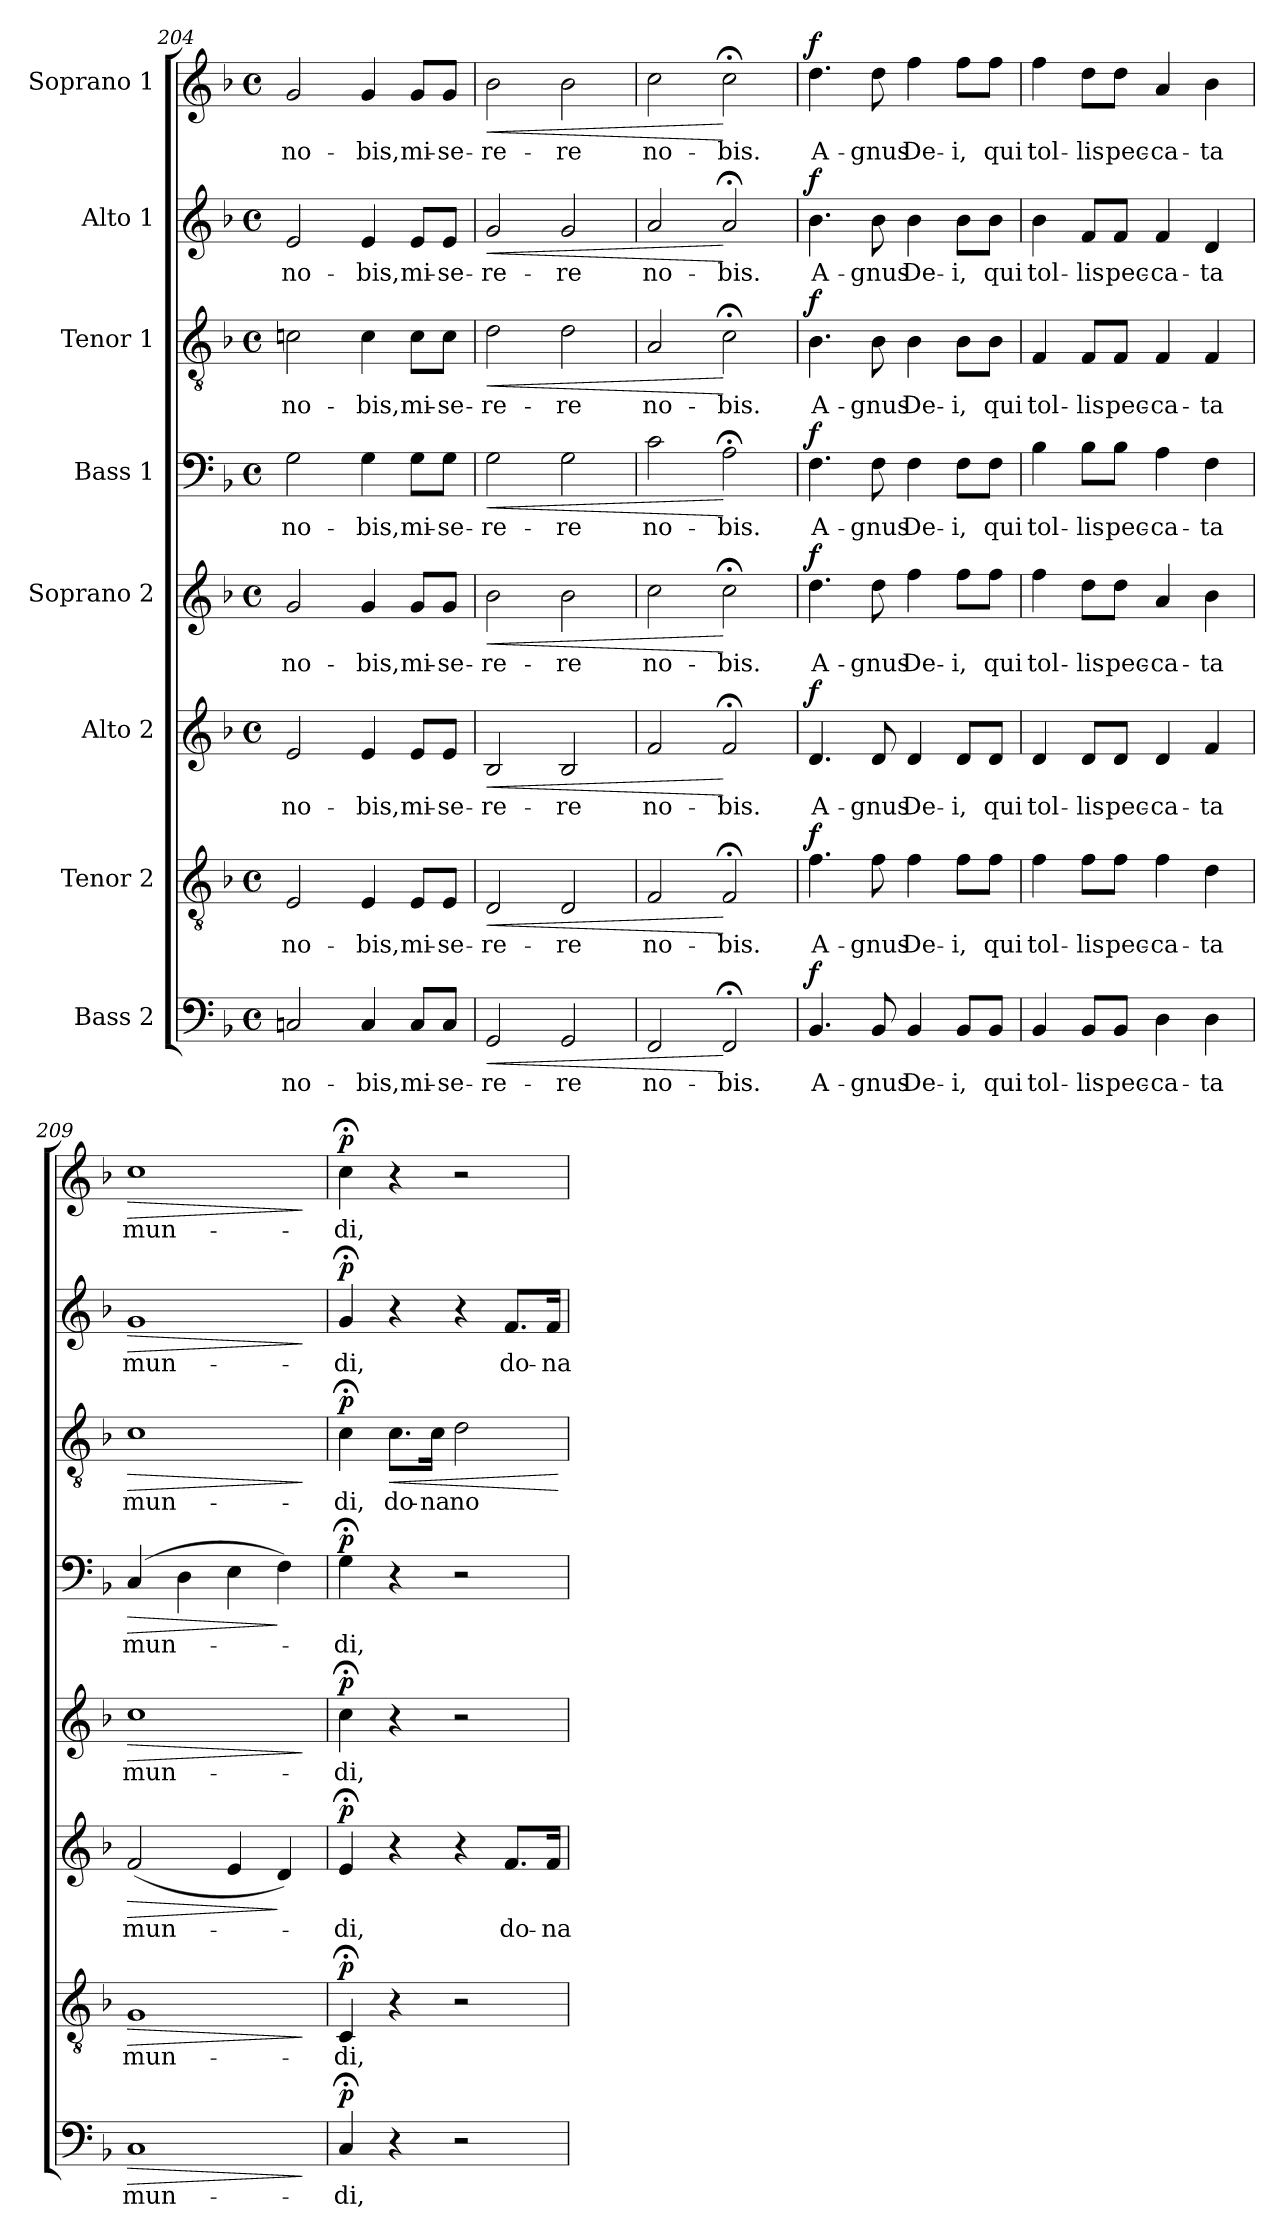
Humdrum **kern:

**kern	**text	**dynam	**kern	**text	**dynam	**kern	**text	**dynam	**kern	**text	**dynam	**kern	**text	**dynam	**kern	**text	**dynam	**kern	**text	**dynam	**kern	**text	**dynam
*part8	*part8	*part8	*part7	*part7	*part7	*part6	*part6	*part6	*part5	*part5	*part5	*part4	*part4	*part4	*part3	*part3	*part3	*part2	*part2	*part2	*part1	*part1	*part1
*staff8	*staff8	*staff8	*staff7	*staff7	*staff7	*staff6	*staff6	*staff6	*staff5	*staff5	*staff5	*staff4	*staff4	*staff4	*staff3	*staff3	*staff3	*staff2	*staff2	*staff2	*staff1	*staff1	*staff1
*I"Bass 2	*	*	*I"Tenor 2	*	*	*I"Alto 2	*	*	*I"Soprano 2	*	*	*I"Bass 1	*	*	*I"Tenor 1	*	*	*I"Alto 1	*	*	*I"Soprano 1	*	*
*clefF4	*	*	*clefGv2	*	*	*clefG2	*	*	*clefG2	*	*	*clefF4	*	*	*clefGv2	*	*	*clefG2	*	*	*clefG2	*	*
*k[b-]	*	*	*k[b-]	*	*	*k[b-]	*	*	*k[b-]	*	*	*k[b-]	*	*	*k[b-]	*	*	*k[b-]	*	*	*k[b-]	*	*
*d:	*	*	*d:	*	*	*d:	*	*	*d:	*	*	*d:	*	*	*d:	*	*	*d:	*	*	*d:	*	*
*M4/4	*	*	*M4/4	*	*	*M4/4	*	*	*M4/4	*	*	*M4/4	*	*	*M4/4	*	*	*M4/4	*	*	*M4/4	*	*
*met(c)	*	*	*met(c)	*	*	*met(c)	*	*	*met(c)	*	*	*met(c)	*	*	*met(c)	*	*	*met(c)	*	*	*met(c)	*	*
=204	=204	=204	=204	=204	=204	=204	=204	=204	=204	=204	=204	=204	=204	=204	=204	=204	=204	=204	=204	=204	=204	=204	=204
!	!LO:LY:b	!	!	!LO:LY:b	!	!	!LO:LY:b	!	!	!LO:LY:b	!	!	!LO:LY:b	!	!	!LO:LY:b	!	!	!LO:LY:b	!	!	!LO:LY:b	!
2Cn/	no-	.	2E/	no-	.	2e/	no-	.	2g/	no-	.	2G\	no-	.	2cn\	no-	.	2e/	no-	.	2g/	no-	.
!	!LO:LY:b	!	!	!LO:LY:b	!	!	!LO:LY:b	!	!	!LO:LY:b	!	!	!LO:LY:b	!	!	!LO:LY:b	!	!	!LO:LY:b	!	!	!LO:LY:b	!
4C/	-bis,	.	4E/	-bis,	.	4e/	-bis,	.	4g/	-bis,	.	4G\	-bis,	.	4c\	-bis,	.	4e/	-bis,	.	4g/	-bis,	.
!	!LO:LY:b	!	!	!LO:LY:b	!	!	!LO:LY:b	!	!	!LO:LY:b	!	!	!LO:LY:b	!	!	!LO:LY:b	!	!	!LO:LY:b	!	!	!LO:LY:b	!
8C/L	mi-	.	8E/L	mi-	.	8e/L	mi-	.	8g/L	mi-	.	8G\L	mi-	.	8c\L	mi-	.	8e/L	mi-	.	8g/L	mi-	.
!	!LO:LY:b	!	!	!LO:LY:b	!	!	!LO:LY:b	!	!	!LO:LY:b	!	!	!LO:LY:b	!	!	!LO:LY:b	!	!	!LO:LY:b	!	!	!LO:LY:b	!
8C/J	-se-	.	8E/J	-se-	.	8e/J	-se-	.	8g/J	-se-	.	8G\J	-se-	.	8c\J	-se-	.	8e/J	-se-	.	8g/J	-se-	.
=205	=205	=205	=205	=205	=205	=205	=205	=205	=205	=205	=205	=205	=205	=205	=205	=205	=205	=205	=205	=205	=205	=205	=205
!	!LO:LY:b	!LO:HP:b	!	!LO:LY:b	!LO:HP:b	!	!LO:LY:b	!LO:HP:b	!	!LO:LY:b	!LO:HP:b	!	!LO:LY:b	!LO:HP:b	!	!LO:LY:b	!LO:HP:b	!	!LO:LY:b	!LO:HP:b	!	!LO:LY:b	!LO:HP:b
2GG/	-re-	<	2D/	-re-	<	2B-/	-re-	<	2b-\	-re-	<	2G\	-re-	<	2d\	-re-	<	2g/	-re-	<	2b-\	-re-	<
!	!LO:LY:b	!	!	!LO:LY:b	!	!	!LO:LY:b	!	!	!LO:LY:b	!	!	!LO:LY:b	!	!	!LO:LY:b	!	!	!LO:LY:b	!	!	!LO:LY:b	!
2GG/	-re	.	2D/	-re	.	2B-/	-re	.	2b-\	-re	.	2G\	-re	.	2d\	-re	.	2g/	-re	.	2b-\	-re	.
!!LO:PB:g=z
=206	=206	=206	=206	=206	=206	=206	=206	=206	=206	=206	=206	=206	=206	=206	=206	=206	=206	=206	=206	=206	=206	=206	=206
!	!LO:LY:b	!	!	!LO:LY:b	!	!	!LO:LY:b	!	!	!LO:LY:b	!	!	!LO:LY:b	!	!	!LO:LY:b	!	!	!LO:LY:b	!	!	!LO:LY:b	!
2FF/	no-	.	2F/	no-	.	2f/	no-	.	2cc\	no-	.	2c\	no-	.	2A/	no-	.	2a/	no-	.	2cc\	no-	.
!	!LO:LY:b	!	!	!LO:LY:b	!	!	!LO:LY:b	!	!	!LO:LY:b	!	!	!LO:LY:b	!	!	!LO:LY:b	!	!	!LO:LY:b	!	!	!LO:LY:b	!
2FF;</	-bis.	[	2F;</	-bis.	[	2f;</	-bis.	[	2cc;<\	-bis.	[	2A;<\	-bis.	[	2c;<\	-bis.	[	2a;</	-bis.	[	2cc;<\	-bis.	[
=207	=207	=207	=207	=207	=207	=207	=207	=207	=207	=207	=207	=207	=207	=207	=207	=207	=207	=207	=207	=207	=207	=207	=207
!	!LO:LY:b	!LO:DY:b	!	!LO:LY:b	!LO:DY:b	!	!LO:LY:b	!LO:DY:b	!	!LO:LY:b	!LO:DY:b	!	!LO:LY:b	!LO:DY:b	!	!LO:LY:b	!LO:DY:b	!	!LO:LY:b	!LO:DY:b	!	!LO:LY:b	!LO:DY:b
4.BB-/	A-	f	4.f\	A-	f	4.d/	A-	f	4.dd\	A-	f	4.F\	A-	f	4.B-\	A-	f	4.b-\	A-	f	4.dd\	A-	f
!	!LO:LY:b	!	!	!LO:LY:b	!	!	!LO:LY:b	!	!	!LO:LY:b	!	!	!LO:LY:b	!	!	!LO:LY:b	!	!	!LO:LY:b	!	!	!LO:LY:b	!
8BB-/	-gnus	.	8f\	-gnus	.	8d/	-gnus	.	8dd\	-gnus	.	8F\	-gnus	.	8B-\	-gnus	.	8b-\	-gnus	.	8dd\	-gnus	.
!	!LO:LY:b	!	!	!LO:LY:b	!	!	!LO:LY:b	!	!	!LO:LY:b	!	!	!LO:LY:b	!	!	!LO:LY:b	!	!	!LO:LY:b	!	!	!LO:LY:b	!
4BB-/	De-	.	4f\	De-	.	4d/	De-	.	4ff\	De-	.	4F\	De-	.	4B-\	De-	.	4b-\	De-	.	4ff\	De-	.
!	!LO:LY:b	!	!	!LO:LY:b	!	!	!LO:LY:b	!	!	!LO:LY:b	!	!	!LO:LY:b	!	!	!LO:LY:b	!	!	!LO:LY:b	!	!	!LO:LY:b	!
8BB-/L	-i,	.	8f\L	-i,	.	8d/L	-i,	.	8ff\L	-i,	.	8F\L	-i,	.	8B-\L	-i,	.	8b-\L	-i,	.	8ff\L	-i,	.
!	!LO:LY:b	!	!	!LO:LY:b	!	!	!LO:LY:b	!	!	!LO:LY:b	!	!	!LO:LY:b	!	!	!LO:LY:b	!	!	!LO:LY:b	!	!	!LO:LY:b	!
8BB-/J	qui	.	8f\J	qui	.	8d/J	qui	.	8ff\J	qui	.	8F\J	qui	.	8B-\J	qui	.	8b-\J	qui	.	8ff\J	qui	.
=208	=208	=208	=208	=208	=208	=208	=208	=208	=208	=208	=208	=208	=208	=208	=208	=208	=208	=208	=208	=208	=208	=208	=208
!	!LO:LY:b	!	!	!LO:LY:b	!	!	!LO:LY:b	!	!	!LO:LY:b	!	!	!LO:LY:b	!	!	!LO:LY:b	!	!	!LO:LY:b	!	!	!LO:LY:b	!
4BB-/	tol-	.	4f\	tol-	.	4d/	tol-	.	4ff\	tol-	.	4B-\	tol-	.	4F/	tol-	.	4b-\	tol-	.	4ff\	tol-	.
!	!LO:LY:b	!	!	!LO:LY:b	!	!	!LO:LY:b	!	!	!LO:LY:b	!	!	!LO:LY:b	!	!	!LO:LY:b	!	!	!LO:LY:b	!	!	!LO:LY:b	!
8BB-/L	-lis	.	8f\L	-lis	.	8d/L	-lis	.	8dd\L	-lis	.	8B-\L	-lis	.	8F/L	-lis	.	8f/L	-lis	.	8dd\L	-lis	.
!	!LO:LY:b	!	!	!LO:LY:b	!	!	!LO:LY:b	!	!	!LO:LY:b	!	!	!LO:LY:b	!	!	!LO:LY:b	!	!	!LO:LY:b	!	!	!LO:LY:b	!
8BB-/J	pec-	.	8f\J	pec-	.	8d/J	pec-	.	8dd\J	pec-	.	8B-\J	pec-	.	8F/J	pec-	.	8f/J	pec-	.	8dd\J	pec-	.
!	!LO:LY:b	!	!	!LO:LY:b	!	!	!LO:LY:b	!	!	!LO:LY:b	!	!	!LO:LY:b	!	!	!LO:LY:b	!	!	!LO:LY:b	!	!	!LO:LY:b	!
4D\	-ca-	.	4f\	-ca-	.	4d/	-ca-	.	4a/	-ca-	.	4A\	-ca-	.	4F/	-ca-	.	4f/	-ca-	.	4a/	-ca-	.
!	!LO:LY:b	!	!	!LO:LY:b	!	!	!LO:LY:b	!	!	!LO:LY:b	!	!	!LO:LY:b	!	!	!LO:LY:b	!	!	!LO:LY:b	!	!	!LO:LY:b	!
4D\	-ta	.	4d\	-ta	.	4f/	-ta	.	4b-\	-ta	.	4F\	-ta	.	4F/	-ta	.	4d/	-ta	.	4b-\	-ta	.
=209	=209	=209	=209	=209	=209	=209	=209	=209	=209	=209	=209	=209	=209	=209	=209	=209	=209	=209	=209	=209	=209	=209	=209
!	!LO:LY:b	!LO:HP:b	!	!LO:LY:b	!LO:HP:b	!	!LO:LY:b	!LO:HP:b	!	!LO:LY:b	!LO:HP:b	!	!LO:LY:b	!LO:HP:b	!	!LO:LY:b	!LO:HP:b	!	!LO:LY:b	!LO:HP:b	!	!LO:LY:b	!LO:HP:b
1C	mun-	>	1G	mun-	>	(<2f/	mun-	>	1cc	mun-	>	(>4C/	mun-	>	1c	mun-	>	1g	mun-	>	1cc	mun-	>
.	.	.	.	.	.	.	.	.	.	.	.	4D\	.	.	.	.	.	.	.	.	.	.	.
.	.	.	.	.	.	4e/	.	.	.	.	.	4E\	.	.	.	.	.	.	.	.	.	.	.
.	.	.	.	.	.	4d/)	.	]	.	.	.	4F\)	.	]	.	.	.	.	.	.	.	.	.
.	.	]	.	.	]	.	.	.	.	.	]	.	.	.	.	.	]	.	.	]	.	.	]
=210	=210	=210	=210	=210	=210	=210	=210	=210	=210	=210	=210	=210	=210	=210	=210	=210	=210	=210	=210	=210	=210	=210	=210
!	!LO:LY:b	!LO:DY:b	!	!LO:LY:b	!LO:DY:b	!	!LO:LY:b	!LO:DY:b	!	!LO:LY:b	!LO:DY:b	!	!LO:LY:b	!LO:DY:b	!	!LO:LY:b	!LO:DY:b	!	!LO:LY:b	!LO:DY:b	!	!LO:LY:b	!LO:DY:b
4C;</	-di,	p	4C;</	-di,	p	4e;</	-di,	p	4cc;<\	-di,	p	4G;<\	-di,	p	4c;<\	-di,	p	4g;</	-di,	p	4cc;<\	-di,	p
!	!	!	!	!	!	!	!	!	!	!	!	!	!	!	!	!LO:LY:b	!LO:HP:b	!	!	!	!	!	!
4r	.	.	4r	.	.	4r	.	.	4r	.	.	4r	.	.	8.c\L	do-	<	4r	.	.	4r	.	.
!	!	!	!	!	!	!	!	!	!	!	!	!	!	!	!	!LO:LY:b	!	!	!	!	!	!	!
.	.	.	.	.	.	.	.	.	.	.	.	.	.	.	16c\Jk	-na	.	.	.	.	.	.	.
!	!	!	!	!	!	!	!	!	!	!	!	!	!	!	!	!LO:LY:b	!	!	!	!	!	!	!
2r	.	.	2r	.	.	4r	.	.	2r	.	.	2r	.	.	2d\	no-	.	4r	.	.	2r	.	.
!	!	!	!	!	!	!	!LO:LY:b	!	!	!	!	!	!	!	!	!	!	!	!LO:LY:b	!	!	!	!
.	.	.	.	.	.	8.f/L	do-	.	.	.	.	.	.	.	.	.	.	8.f/L	do-	.	.	.	.
!	!	!	!	!	!	!	!LO:LY:b	!	!	!	!	!	!	!	!	!	!	!	!LO:LY:b	!	!	!	!
.	.	.	.	.	.	16f/Jk	-na	.	.	.	.	.	.	.	.	.	.	16f/Jk	-na	.	.	.	.
.	.	.	.	.	.	.	.	.	.	.	.	.	.	.	.	.	[	.	.	.	.	.	.
=	=	=	=	=	=	=	=	=	=	=	=	=	=	=	=	=	=	=	=	=	=	=	=
*-	*-	*-	*-	*-	*-	*-	*-	*-	*-	*-	*-	*-	*-	*-	*-	*-	*-	*-	*-	*-	*-	*-	*-
